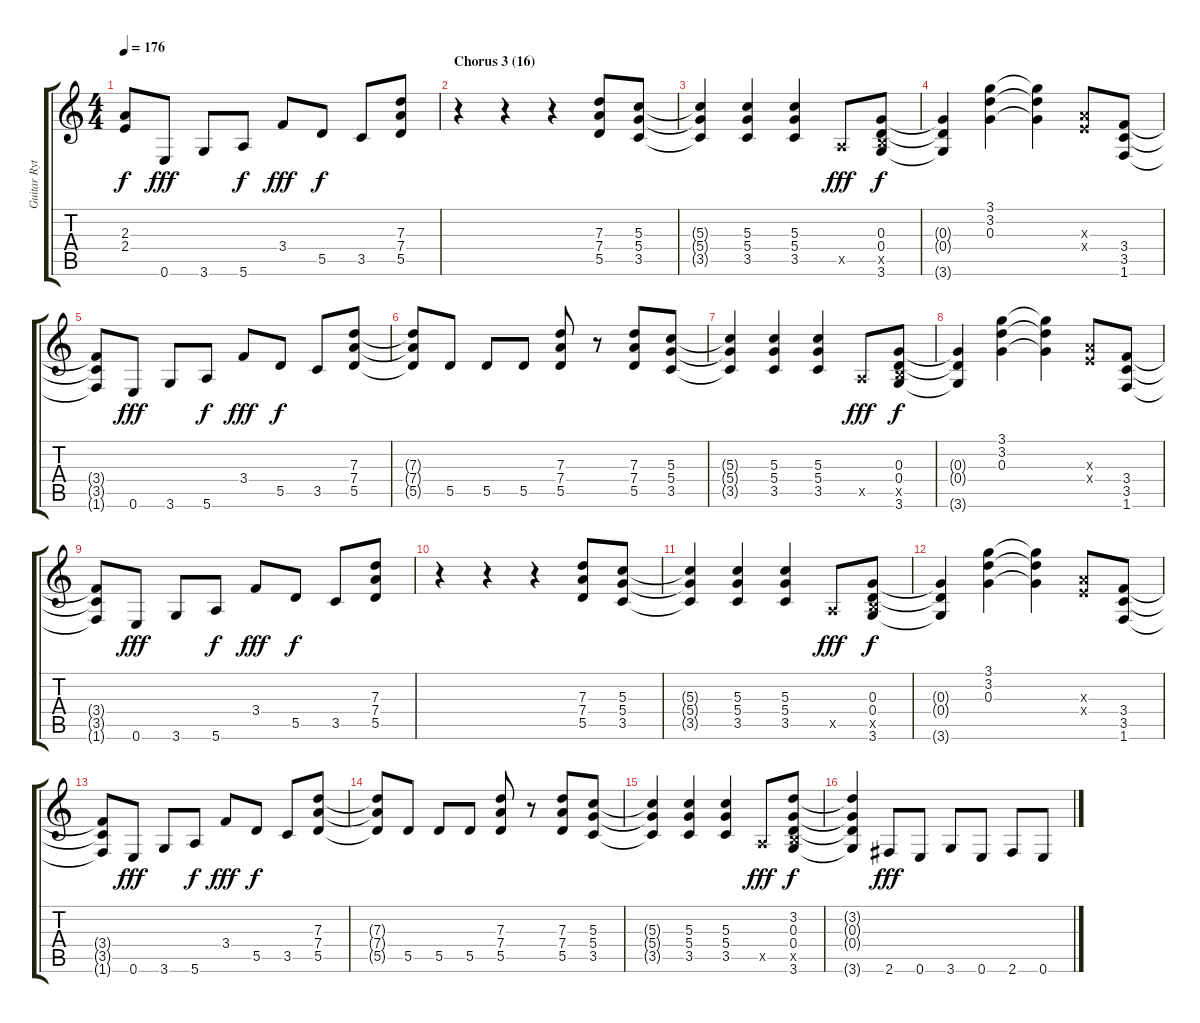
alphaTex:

\track ("Guitar Rythm 2" "Guitar Ryt") {instrument distortionguitar}
\staff {score tabs}
\tuning (E4 B3 G3 D3 A2 E2) {hide}
\ts (4 4)
\tempo 176
\clef g2
\ks c
(2.3{t} 2.4{t}).8{dy f} 0.6.8{dy fff} 3.6.8 5.6.8{dy f} 3.4.8{dy fff} 5.5.8{dy f} 3.5.8 (7.3 7.4 5.5).8 |
\section ("" "Chorus 3 (16)")
r.4 r.4 r.4 (7.3 7.4 5.5).8 (5.3 5.4 3.5).8 |
(5.3{t} 5.4{t} 3.5{t}).4 (5.3 5.4 3.5).4 (5.3 5.4 3.5).4 0.5{x}.8{dy fff} (0.3 0.4 2.5{x} 3.6).8{dy f} |
(0.3{t} 0.4{t} 3.6{t}).4 (3.1 3.2 0.3).4 (3.1{t} 3.2{t} 0.3{t}).4 (2.3{x} 2.4{x}).8 (3.4 3.5 1.6).8 |
(3.4{t} 3.5{t} 1.6{t}).8 0.6.8{dy fff} 3.6.8 5.6.8{dy f} 3.4.8{dy fff} 5.5.8{dy f} 3.5.8 (7.3 7.4 5.5).8 |
(7.3{t} 7.4{t} 5.5{t}).8 5.5.8 5.5.8 5.5.8 (7.3 7.4 5.5).8 r.8 (7.3 7.4 5.5).8 (5.3 5.4 3.5).8 |
(5.3{t} 5.4{t} 3.5{t}).4 (5.3 5.4 3.5).4 (5.3 5.4 3.5).4 0.5{x}.8{dy fff} (0.3 0.4 2.5{x} 3.6).8{dy f} |
(0.3{t} 0.4{t} 3.6{t}).4 (3.1 3.2 0.3).4 (3.1{t} 3.2{t} 0.3{t}).4 (2.3{x} 2.4{x}).8 (3.4 3.5 1.6).8 |
(3.4{t} 3.5{t} 1.6{t}).8 0.6.8{dy fff} 3.6.8 5.6.8{dy f} 3.4.8{dy fff} 5.5.8{dy f} 3.5.8 (7.3 7.4 5.5).8 |
r.4 r.4 r.4 (7.3 7.4 5.5).8 (5.3 5.4 3.5).8 |
(5.3{t} 5.4{t} 3.5{t}).4 (5.3 5.4 3.5).4 (5.3 5.4 3.5).4 0.5{x}.8{dy fff} (0.3 0.4 2.5{x} 3.6).8{dy f} |
(0.3{t} 0.4{t} 3.6{t}).4 (3.1 3.2 0.3).4 (3.1{t} 3.2{t} 0.3{t}).4 (2.3{x} 2.4{x}).8 (3.4 3.5 1.6).8 |
(3.4{t} 3.5{t} 1.6{t}).8 0.6.8{dy fff} 3.6.8 5.6.8{dy f} 3.4.8{dy fff} 5.5.8{dy f} 3.5.8 (7.3 7.4 5.5).8 |
(7.3{t} 7.4{t} 5.5{t}).8 5.5.8 5.5.8 5.5.8 (7.3 7.4 5.5).8 r.8 (7.3 7.4 5.5).8 (5.3 5.4 3.5).8 |
(5.3{t} 5.4{t} 3.5{t}).4 (5.3 5.4 3.5).4 (5.3 5.4 3.5).4 0.5{x}.8{dy fff} (3.2 0.3 0.4 2.5{x} 3.6).8{dy f} |
(3.2{t} 0.3{t} 0.4{t} 3.6{t}).4 2.6.8{dy fff} 0.6.8 3.6.8 0.6.8 2.6.8 0.6.8
